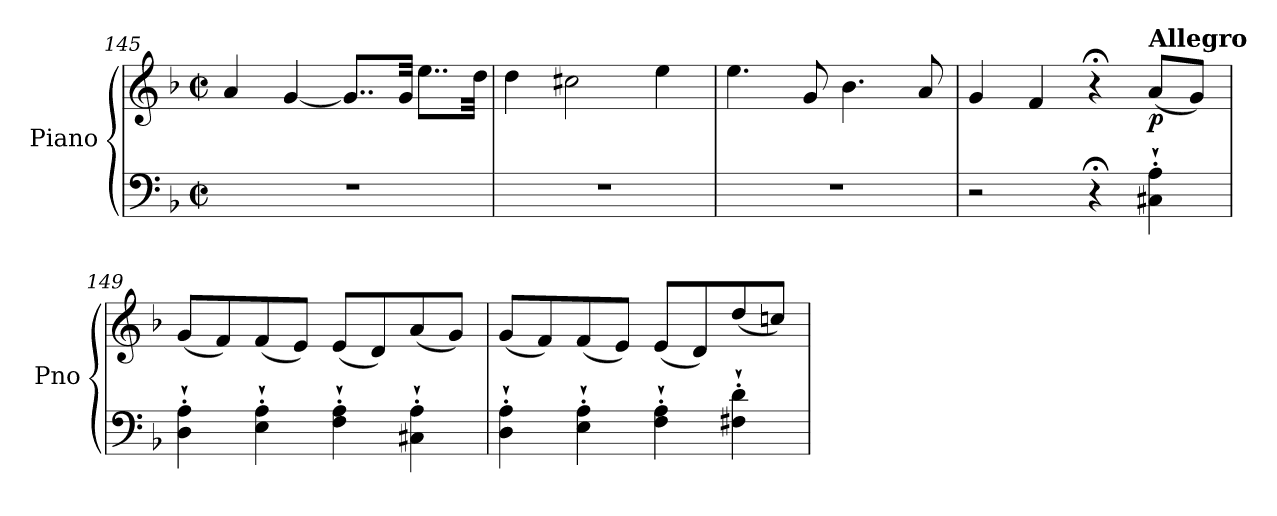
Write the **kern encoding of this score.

**kern	**kern	**dynam
*part1	*part1	*part1
*staff2	*staff1	*staff1/2
*I"Piano	*	*
*I'Pno	*	*
*clefF4	*clefG2	*
*k[b-]	*k[b-]	*
*M4/4	*M4/4	*
*met(c|)	*met(c|)	*
=145	=145	=145
1r	4a/	.
.	[4g/	.
.	8..g/L]	.
.	32g/Jkk	.
.	8..ee\L	.
.	32dd\Jkk	.
=146	=146	=146
1r	4dd\	.
.	2cc#X\	.
.	4ee\	.
=147	=147	=147
1r	4.ee\	.
.	8g/	.
.	4.b-\	.
.	8a/	.
=148	=148	=148
2r	4g/	.
.	4f/	.
4r;<	4r;<	.
!	!LO:TX:a:B:t=Allegro	!
!	!	!LO:DY:b
4C#X\`' 4A\`'	(8a/L	p
.	8g/J)	.
=149	=149	=149
4D\`' 4A\`'	(8g/L	.
.	8f/)	.
4E\`' 4A\`'	(8f/	.
.	8e/J)	.
4F\`' 4A\`'	(8e/L	.
.	8d/)	.
4C#X\`' 4A\`'	(8a/	.
.	8g/J)	.
!!LO:LB:g=z
=150	=150	=150
4D\`' 4A\`'	(8g/L	.
.	8f/)	.
4E\`' 4A\`'	(8f/	.
.	8e/J)	.
4F\`' 4A\`'	(8e/L	.
.	8d/)	.
!	!	!LO:DY:b
4F#X\`' 4d\`'	(8dd/	other-dynamics
.	8ccn/J)	.
=	=	=
*-	*-	*-
